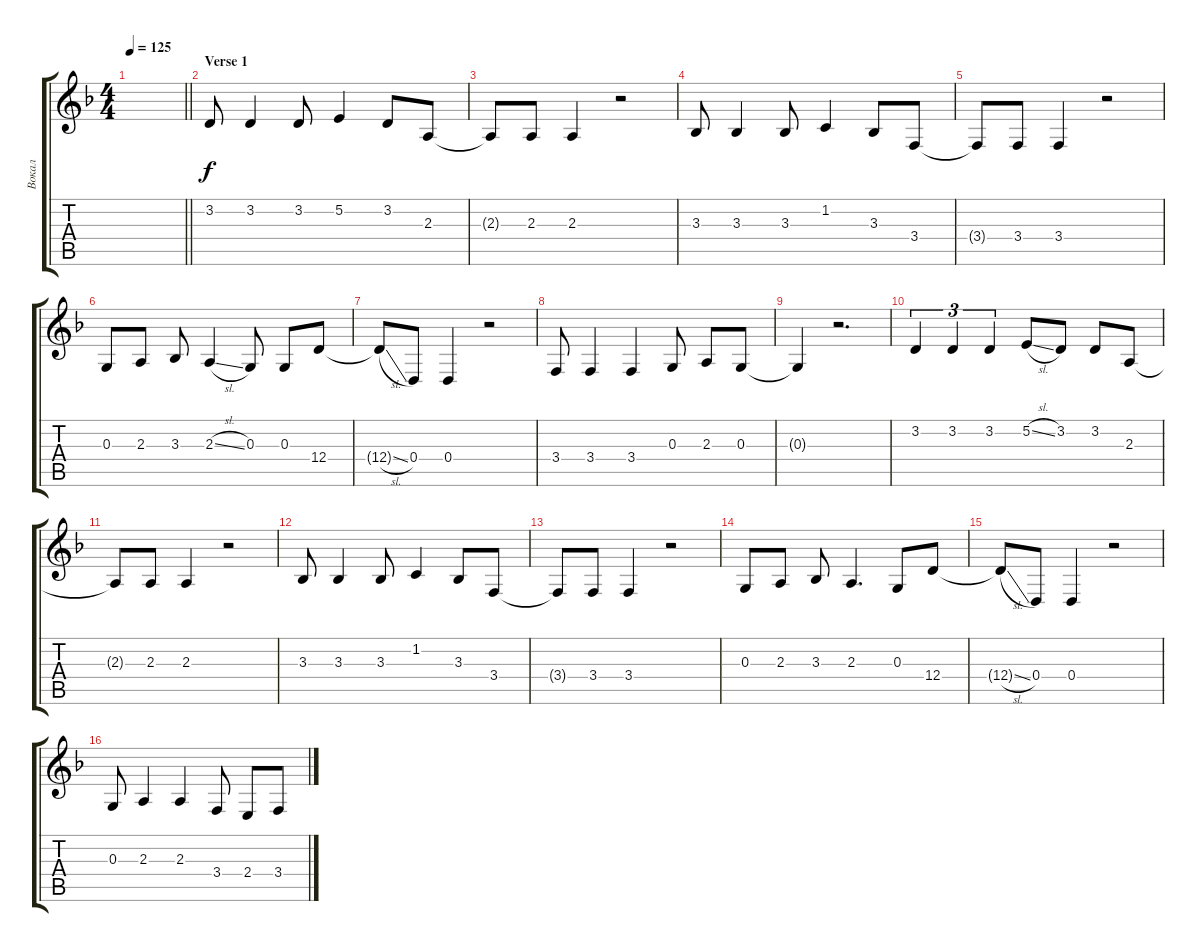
\track ("Вокал" "Вокал") {instrument trumpet}
\staff {score tabs}
\tuning (E4 B3 G3 D3 A2 E2) {hide}
\ts (4 4)
\tempo 125
\clef g2
\barLineRight lightlight
\ks dminor
|
\section ("" "Verse 1")
3.2.8 3.2.4 3.2.8 5.2.4 3.2.8 2.3.8 |
2.3{t}.8 2.3.8 2.3.4 r.2 |
3.3.8 3.3.4 3.3.8 1.2.4 3.3.8 3.4.8 |
3.4{t}.8 3.4.8 3.4.4 r.2 |
0.3.8 2.3.8 3.3.8 2.3{sl}.4 0.3.8 0.3.8 12.4.8 |
12.4{sl t}.8 0.4.8 0.4.4 r.2 |
3.4.8 3.4.4 3.4.4 0.3.8 2.3.8 0.3.8 |
0.3{t}.4 r.2{d} |
3.2.4{tu (3 2)} 3.2.4{tu (3 2)} 3.2.4{tu (3 2)} 5.2{sl}.8 3.2.8 3.2.8 2.3.8 |
2.3{t}.8 2.3.8 2.3.4 r.2 |
3.3.8 3.3.4 3.3.8 1.2.4 3.3.8 3.4.8 |
3.4{t}.8 3.4.8 3.4.4 r.2 |
0.3.8 2.3.8 3.3.8 2.3.4{d} 0.3.8 12.4.8 |
12.4{sl t}.8 0.4.8 0.4.4 r.2 |
0.3.8 2.3.4 2.3.4 3.4.8 2.4.8 3.4.8
